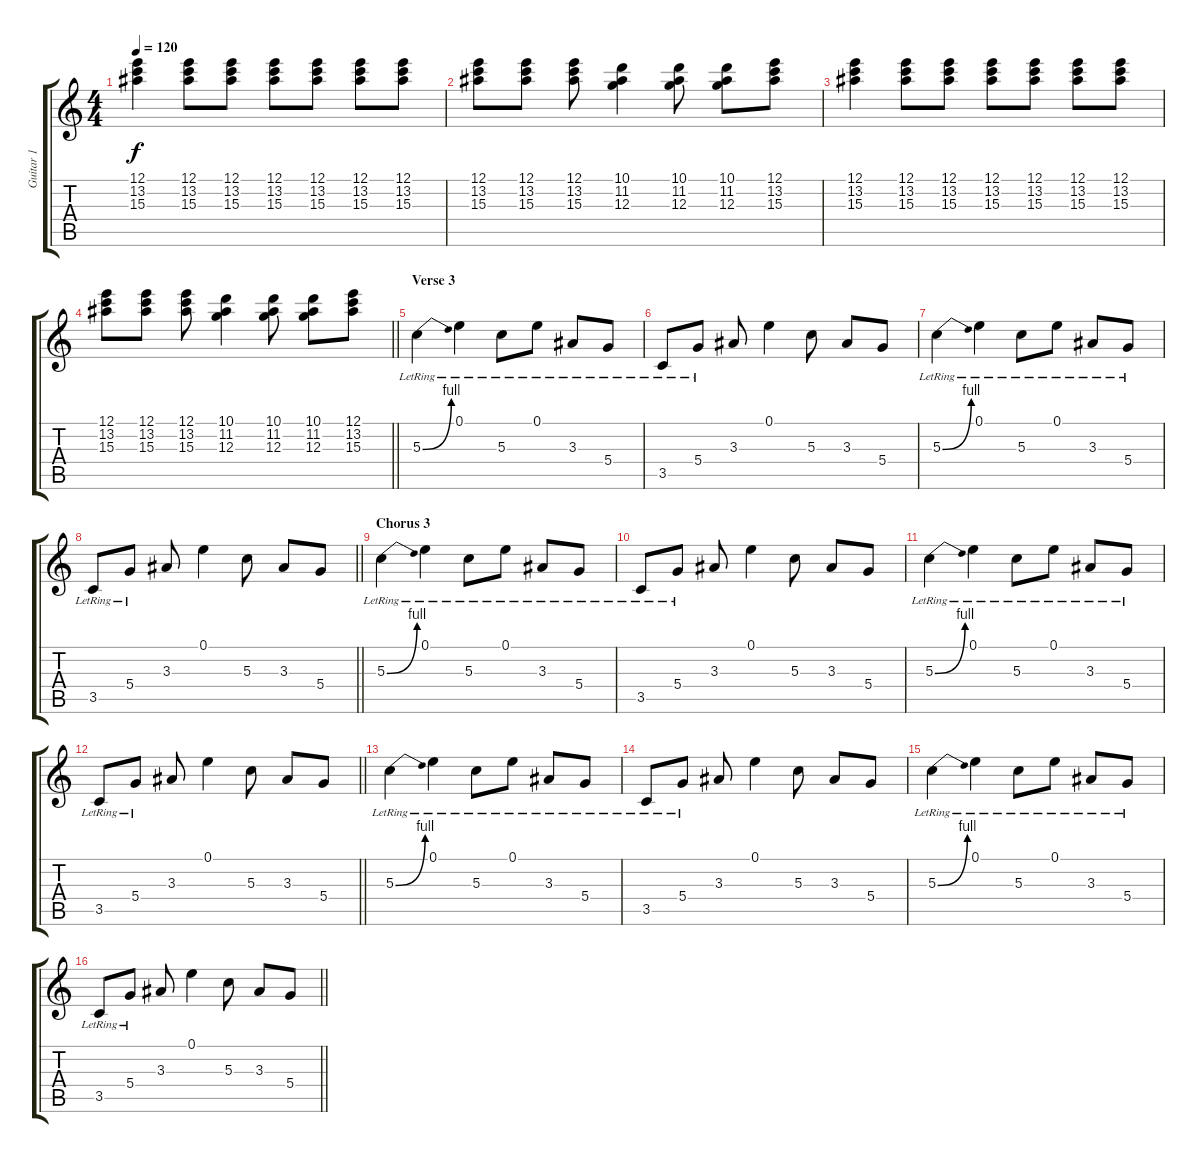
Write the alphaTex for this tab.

\track ("Guitar 1" "Guitar 1") {instrument distortionguitar}
\staff {score tabs}
\tuning (E4 B3 G3 D3 A2 E2) {hide}
\ts (4 4)
\tempo 120
\clef g2
\ks c
(12.1 13.2 15.3).4{dy f} (12.1 13.2 15.3).8 (12.1 13.2 15.3).8 (12.1 13.2 15.3).8 (12.1 13.2 15.3).8 (12.1 13.2 15.3).8 (12.1 13.2 15.3).8 |
(12.1 13.2 15.3).8 (12.1 13.2 15.3).8 (12.1 13.2 15.3).8 (10.1 11.2 12.3).4 (10.1 11.2 12.3).8 (10.1 11.2 12.3).8 (12.1 13.2 15.3).8 |
(12.1 13.2 15.3).4 (12.1 13.2 15.3).8 (12.1 13.2 15.3).8 (12.1 13.2 15.3).8 (12.1 13.2 15.3).8 (12.1 13.2 15.3).8 (12.1 13.2 15.3).8 |
\barLineRight lightlight
(12.1 13.2 15.3).8 (12.1 13.2 15.3).8 (12.1 13.2 15.3).8 (10.1 11.2 12.3).4 (10.1 11.2 12.3).8 (10.1 11.2 12.3).8 (12.1 13.2 15.3).8 |
\section ("" "Verse 3")
5.3{be (bend 0 0 60 4) lr}.4 0.1{lr}.4 5.3{lr}.8 0.1{lr}.8 3.3{lr}.8 5.4{lr}.8 |
3.5{lr}.8 5.4{lr}.8 3.3.8 0.1.4 5.3.8 3.3.8 5.4.8 |
5.3{be (bend 0 0 60 4) lr}.4 0.1{lr}.4 5.3{lr}.8 0.1{lr}.8 3.3{lr}.8 5.4{lr}.8 |
\barLineRight lightlight
3.5{lr}.8 5.4{lr}.8 3.3.8 0.1.4 5.3.8 3.3.8 5.4.8 |
\section ("" "Chorus 3")
5.3{be (bend 0 0 60 4) lr}.4 0.1{lr}.4 5.3{lr}.8 0.1{lr}.8 3.3{lr}.8 5.4{lr}.8 |
3.5{lr}.8 5.4{lr}.8 3.3.8 0.1.4 5.3.8 3.3.8 5.4.8 |
5.3{be (bend 0 0 60 4) lr}.4 0.1{lr}.4 5.3{lr}.8 0.1{lr}.8 3.3{lr}.8 5.4{lr}.8 |
\barLineRight lightlight
3.5{lr}.8 5.4{lr}.8 3.3.8 0.1.4 5.3.8 3.3.8 5.4.8 |
5.3{be (bend 0 0 60 4) lr}.4 0.1{lr}.4 5.3{lr}.8 0.1{lr}.8 3.3{lr}.8 5.4{lr}.8 |
3.5{lr}.8 5.4{lr}.8 3.3.8 0.1.4 5.3.8 3.3.8 5.4.8 |
5.3{be (bend 0 0 60 4) lr}.4 0.1{lr}.4 5.3{lr}.8 0.1{lr}.8 3.3{lr}.8 5.4{lr}.8 |
\barLineRight lightlight
3.5{lr}.8 5.4{lr}.8 3.3.8 0.1.4 5.3.8 3.3.8 5.4.8
